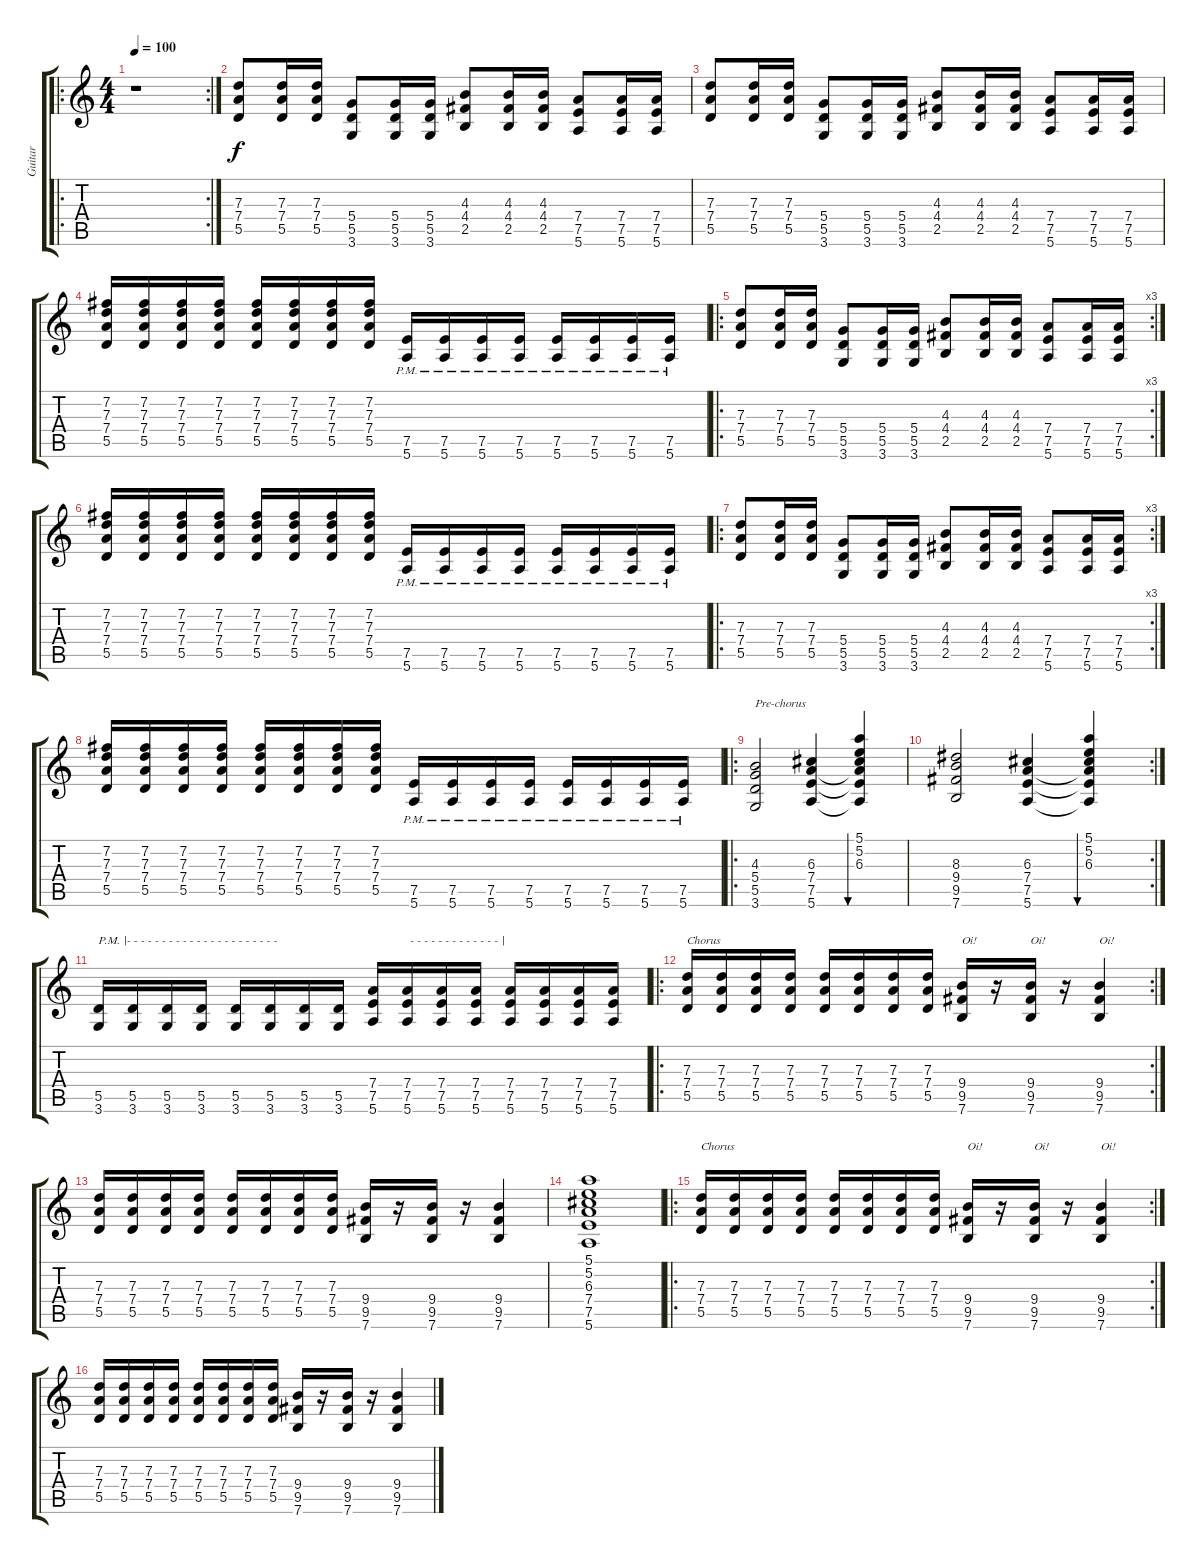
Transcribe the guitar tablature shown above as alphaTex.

\track ("Guitar" "Guitar") {instrument distortionguitar}
\staff {score tabs}
\tuning (E4 B3 G3 D3 A2 E2) {hide}
\ro
\rc 2
\ts (4 4)
\tempo 100
\clef g2
\ks c
r.1{dy f instrument distortionguitar} |
(7.3 7.4 5.5).8 (7.3 7.4 5.5).16 (7.3 7.4 5.5).16 (5.4 5.5 3.6).8 (5.4 5.5 3.6).16 (5.4 5.5 3.6).16 (4.3 4.4 2.5).8 (4.3 4.4 2.5).16 (4.3 4.4 2.5).16 (7.4 7.5 5.6).8 (7.4 7.5 5.6).16 (7.4 7.5 5.6).16 |
(7.3 7.4 5.5).8 (7.3 7.4 5.5).16 (7.3 7.4 5.5).16 (5.4 5.5 3.6).8 (5.4 5.5 3.6).16 (5.4 5.5 3.6).16 (4.3 4.4 2.5).8 (4.3 4.4 2.5).16 (4.3 4.4 2.5).16 (7.4 7.5 5.6).8 (7.4 7.5 5.6).16 (7.4 7.5 5.6).16 |
(7.2 7.3 7.4 5.5).16 (7.2 7.3 7.4 5.5).16 (7.2 7.3 7.4 5.5).16 (7.2 7.3 7.4 5.5).16 (7.2 7.3 7.4 5.5).16 (7.2 7.3 7.4 5.5).16 (7.2 7.3 7.4 5.5).16 (7.2 7.3 7.4 5.5).16 (7.5{pm} 5.6{pm}).16 (7.5{pm} 5.6{pm}).16 (7.5{pm} 5.6{pm}).16 (7.5{pm} 5.6{pm}).16 (7.5{pm} 5.6{pm}).16 (7.5{pm} 5.6{pm}).16 (7.5{pm} 5.6{pm}).16 (7.5{pm} 5.6{pm}).16 |
\ro
\rc 3
(7.3 7.4 5.5).8 (7.3 7.4 5.5).16 (7.3 7.4 5.5).16 (5.4 5.5 3.6).8 (5.4 5.5 3.6).16 (5.4 5.5 3.6).16 (4.3 4.4 2.5).8 (4.3 4.4 2.5).16 (4.3 4.4 2.5).16 (7.4 7.5 5.6).8 (7.4 7.5 5.6).16 (7.4 7.5 5.6).16 |
(7.2 7.3 7.4 5.5).16 (7.2 7.3 7.4 5.5).16 (7.2 7.3 7.4 5.5).16 (7.2 7.3 7.4 5.5).16 (7.2 7.3 7.4 5.5).16 (7.2 7.3 7.4 5.5).16 (7.2 7.3 7.4 5.5).16 (7.2 7.3 7.4 5.5).16 (7.5{pm} 5.6{pm}).16 (7.5{pm} 5.6{pm}).16 (7.5{pm} 5.6{pm}).16 (7.5{pm} 5.6{pm}).16 (7.5{pm} 5.6{pm}).16 (7.5{pm} 5.6{pm}).16 (7.5{pm} 5.6{pm}).16 (7.5{pm} 5.6{pm}).16 |
\ro
\rc 3
(7.3 7.4 5.5).8 (7.3 7.4 5.5).16 (7.3 7.4 5.5).16 (5.4 5.5 3.6).8 (5.4 5.5 3.6).16 (5.4 5.5 3.6).16 (4.3 4.4 2.5).8 (4.3 4.4 2.5).16 (4.3 4.4 2.5).16 (7.4 7.5 5.6).8 (7.4 7.5 5.6).16 (7.4 7.5 5.6).16 |
(7.2 7.3 7.4 5.5).16 (7.2 7.3 7.4 5.5).16 (7.2 7.3 7.4 5.5).16 (7.2 7.3 7.4 5.5).16 (7.2 7.3 7.4 5.5).16 (7.2 7.3 7.4 5.5).16 (7.2 7.3 7.4 5.5).16 (7.2 7.3 7.4 5.5).16 (7.5{pm} 5.6{pm}).16 (7.5{pm} 5.6{pm}).16 (7.5{pm} 5.6{pm}).16 (7.5{pm} 5.6{pm}).16 (7.5{pm} 5.6{pm}).16 (7.5{pm} 5.6{pm}).16 (7.5{pm} 5.6{pm}).16 (7.5{pm} 5.6{pm}).16 |
\ro
(4.3 5.4 5.5 3.6).2{txt "Pre-chorus"} (6.3 7.4 7.5 5.6).4 (5.1 5.2 6.3 7.4{t} 7.5{t} 5.6{t}).4{bu 60} |
\rc 2
(8.3 9.4 9.5 7.6).2 (6.3 7.4 7.5 5.6).4 (5.1 5.2 6.3 7.4{t} 7.5{t} 5.6{t}).4{bu 60} |
(5.5 3.6).16{txt "P.M. |- - - - - - - - - - - - - - - - - - - - - - "} (5.5 3.6).16 (5.5 3.6).16 (5.5 3.6).16 (5.5 3.6).16 (5.5 3.6).16 (5.5 3.6).16 (5.5 3.6).16 (7.4 7.5 5.6).16 (7.4 7.5 5.6).16{txt " - - - - - - - - - - - - - |"} (7.4 7.5 5.6).16 (7.4 7.5 5.6).16 (7.4 7.5 5.6).16 (7.4 7.5 5.6).16 (7.4 7.5 5.6).16 (7.4 7.5 5.6).16 |
\ro
\rc 2
(7.3 7.4 5.5).16{txt "Chorus"} (7.3 7.4 5.5).16 (7.3 7.4 5.5).16 (7.3 7.4 5.5).16 (7.3 7.4 5.5).16 (7.3 7.4 5.5).16 (7.3 7.4 5.5).16 (7.3 7.4 5.5).16 (9.4 9.5 7.6).16{txt "Oi!"} r.16 (9.4 9.5 7.6).16{txt "Oi!"} r.16 (9.4 9.5 7.6).4{txt "Oi!"} |
(7.3 7.4 5.5).16 (7.3 7.4 5.5).16 (7.3 7.4 5.5).16 (7.3 7.4 5.5).16 (7.3 7.4 5.5).16 (7.3 7.4 5.5).16 (7.3 7.4 5.5).16 (7.3 7.4 5.5).16 (9.4 9.5 7.6).16 r.16 (9.4 9.5 7.6).16 r.16 (9.4 9.5 7.6).4 |
(5.1 5.2 6.3 7.4 7.5 5.6).1 |
\ro
\rc 2
(7.3 7.4 5.5).16{txt "Chorus"} (7.3 7.4 5.5).16 (7.3 7.4 5.5).16 (7.3 7.4 5.5).16 (7.3 7.4 5.5).16 (7.3 7.4 5.5).16 (7.3 7.4 5.5).16 (7.3 7.4 5.5).16 (9.4 9.5 7.6).16{txt "Oi!"} r.16 (9.4 9.5 7.6).16{txt "Oi!"} r.16 (9.4 9.5 7.6).4{txt "Oi!"} |
(7.3 7.4 5.5).16 (7.3 7.4 5.5).16 (7.3 7.4 5.5).16 (7.3 7.4 5.5).16 (7.3 7.4 5.5).16 (7.3 7.4 5.5).16 (7.3 7.4 5.5).16 (7.3 7.4 5.5).16 (9.4 9.5 7.6).16 r.16 (9.4 9.5 7.6).16 r.16 (9.4 9.5 7.6).4
